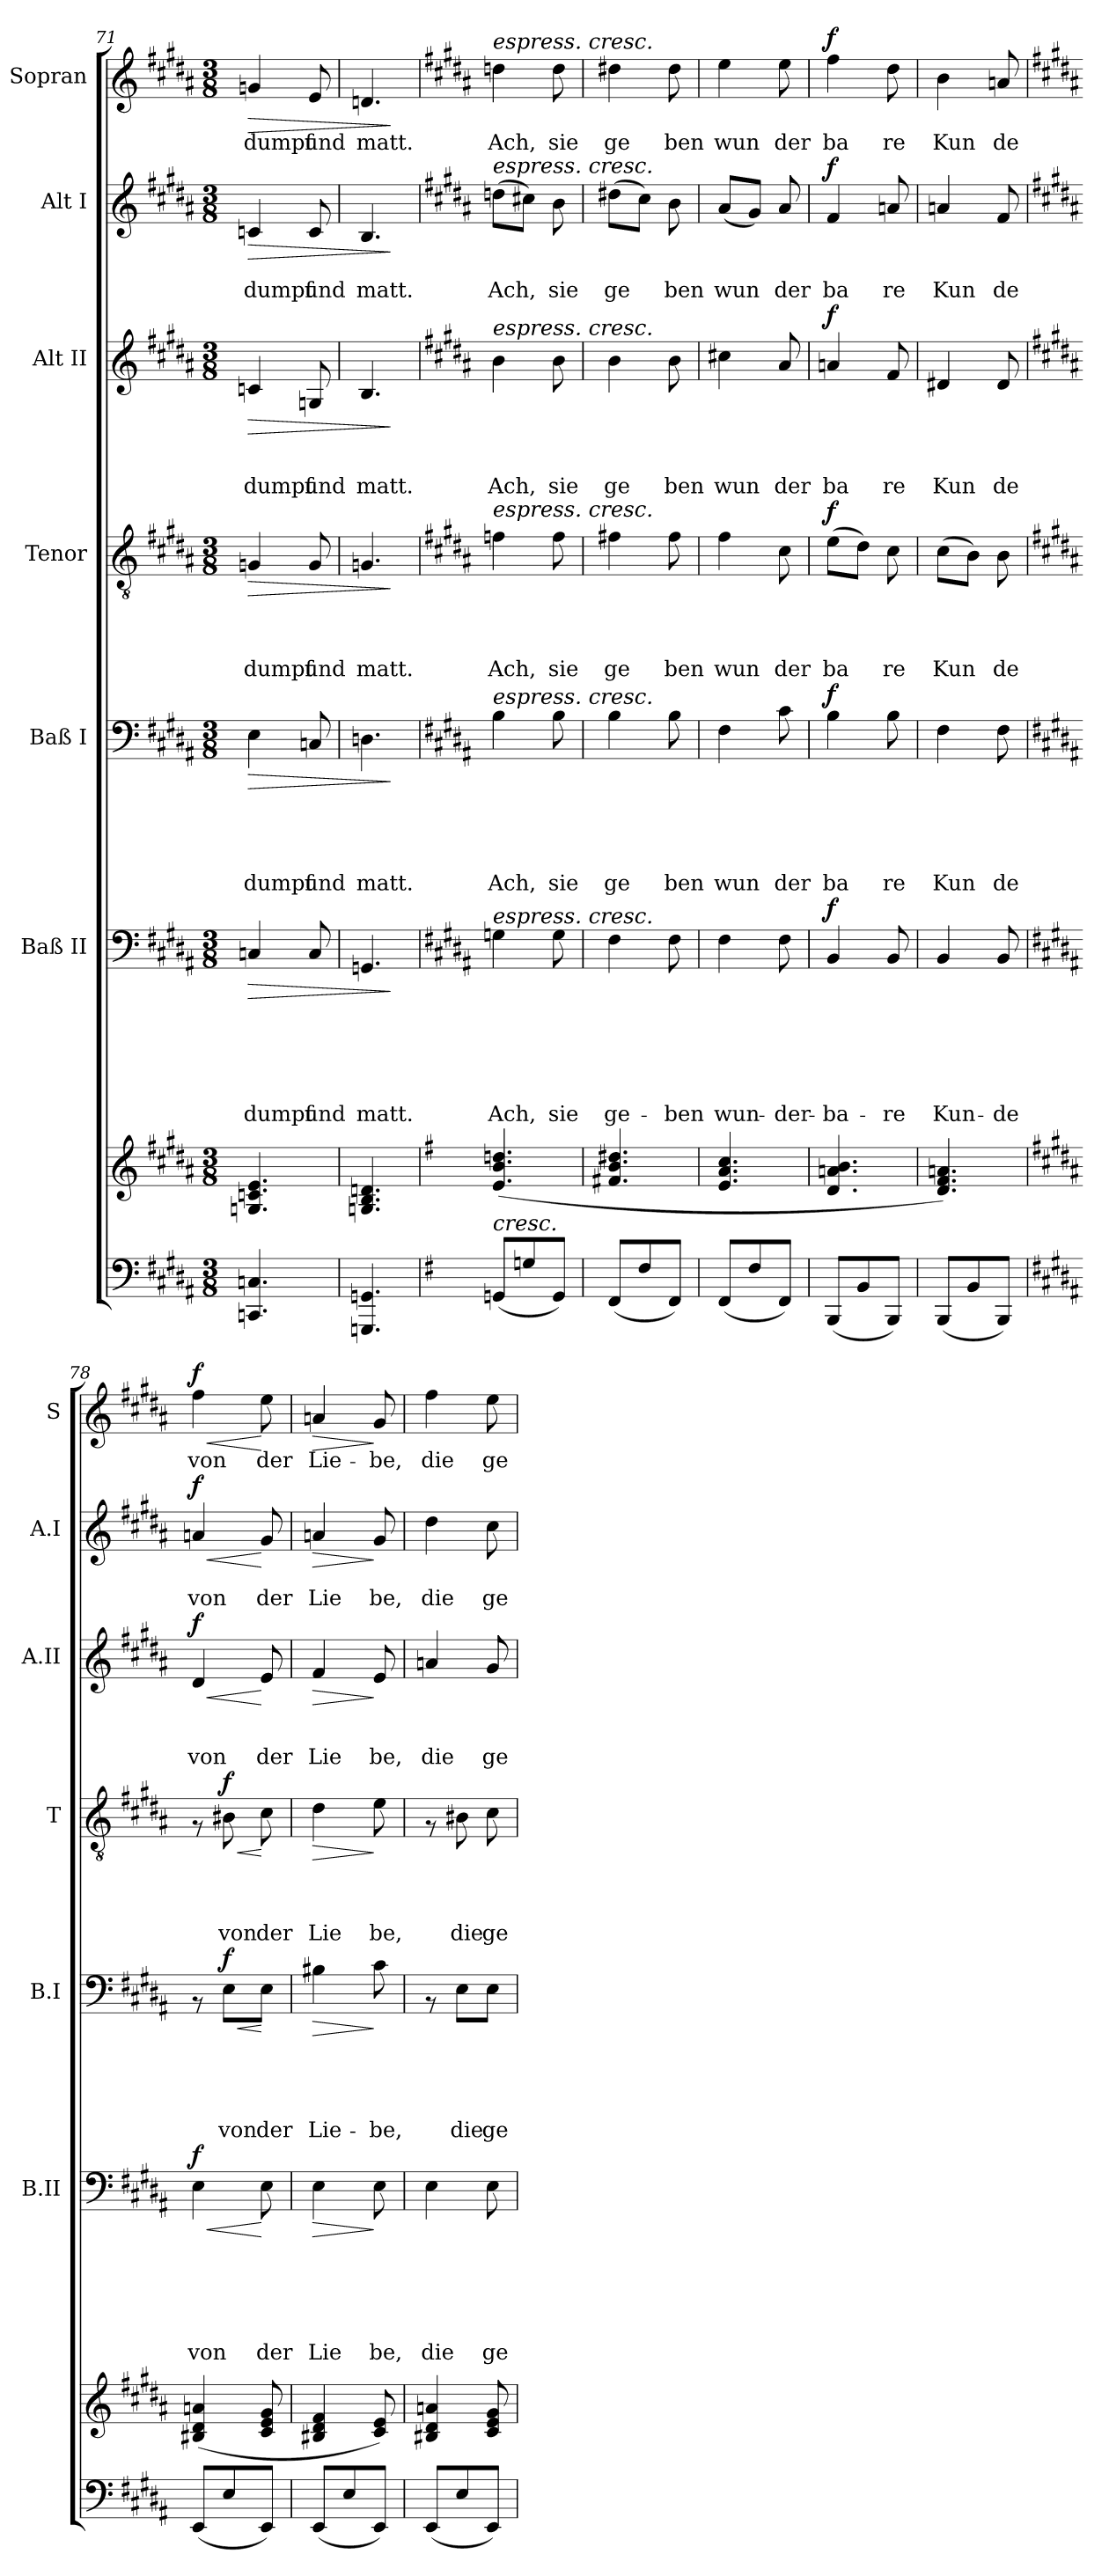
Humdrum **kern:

**kern	**kern	**kern	**text	**text	**text	**text	**text	**text	**dynam	**kern	**text	**text	**text	**text	**text	**dynam	**kern	**text	**text	**text	**text	**dynam	**kern	**text	**text	**text	**dynam	**kern	**text	**text	**dynam	**kern	**text	**dynam
*part8	*part7	*part6	*part6	*part6	*part6	*part6	*part6	*part6	*part6	*part5	*part5	*part5	*part5	*part5	*part5	*part5	*part4	*part4	*part4	*part4	*part4	*part4	*part3	*part3	*part3	*part3	*part3	*part2	*part2	*part2	*part2	*part1	*part1	*part1
*staff8	*staff7	*staff6	*staff6	*staff6	*staff6	*staff6	*staff6	*staff6	*staff6	*staff5	*staff5	*staff5	*staff5	*staff5	*staff5	*staff5	*staff4	*staff4	*staff4	*staff4	*staff4	*staff4	*staff3	*staff3	*staff3	*staff3	*staff3	*staff2	*staff2	*staff2	*staff2	*staff1	*staff1	*staff1
*	*	*I"Baß II	*	*	*	*	*	*	*	*I"Baß I	*	*	*	*	*	*	*I"Tenor	*	*	*	*	*	*I"Alt II	*	*	*	*	*I"Alt I	*	*	*	*I"Sopran	*	*
*	*	*I'B.II	*	*	*	*	*	*	*	*I'B.I	*	*	*	*	*	*	*I'T	*	*	*	*	*	*I'A.II	*	*	*	*	*I'A.I	*	*	*	*I'S	*	*
*clefF4	*clefG2	*clefF4	*	*	*	*	*	*	*	*clefF4	*	*	*	*	*	*	*clefGv2	*	*	*	*	*	*clefG2	*	*	*	*	*clefG2	*	*	*	*clefG2	*	*
*k[f#c#g#d#a#]	*k[f#c#g#d#a#]	*k[f#c#g#d#a#]	*	*	*	*	*	*	*	*k[f#c#g#d#a#]	*	*	*	*	*	*	*k[f#c#g#d#a#]	*	*	*	*	*	*k[f#c#g#d#a#]	*	*	*	*	*k[f#c#g#d#a#]	*	*	*	*k[f#c#g#d#a#]	*	*
*B:	*B:	*B:	*	*	*	*	*	*	*	*B:	*	*	*	*	*	*	*B:	*	*	*	*	*	*B:	*	*	*	*	*B:	*	*	*	*B:	*	*
*M3/8	*M3/8	*M3/8	*	*	*	*	*	*	*	*M3/8	*	*	*	*	*	*	*M3/8	*	*	*	*	*	*M3/8	*	*	*	*	*M3/8	*	*	*	*M3/8	*	*
=71	=71	=71	=71	=71	=71	=71	=71	=71	=71	=71	=71	=71	=71	=71	=71	=71	=71	=71	=71	=71	=71	=71	=71	=71	=71	=71	=71	=71	=71	=71	=71	=71	=71	=71
!	!	!	!	!	!	!	!	!LO:LY:b:rj	!LO:HP:b	!	!	!	!	!	!LO:LY:b:rj	!LO:HP:b	!	!	!	!	!LO:LY:b:rj	!LO:HP:b	!	!	!	!LO:LY:b:rj	!LO:HP:b	!	!	!LO:LY:b:rj	!LO:HP:b	!	!LO:LY:b:rj	!LO:HP:b
4.CCn/ 4.Cn/	4.Gn/ 4.cn/ 4.e/	4Cn/	.	.	.	.	.	dumpf	>	4E\	.	.	.	.	dumpf	>	4Gn/	.	.	.	dumpf	>	4cn/	.	.	dumpf	>	4cn/	.	dumpf	>	4gn/	dumpf	>
!	!	!	!	!	!	!	!	!LO:LY:b:rj	!	!	!	!	!	!	!LO:LY:b:rj	!	!	!	!	!	!LO:LY:b:rj	!	!	!	!	!LO:LY:b:rj	!	!	!	!LO:LY:b:rj	!	!	!LO:LY:b:rj	!
.	.	8C/	.	.	.	.	.	und	.	8Cn/	.	.	.	.	und	.	8G/	.	.	.	und	.	8Gn/	.	.	und	.	8c/	.	und	.	8e/	und	.
=72!	=72!	=72!	=72!	=72!	=72!	=72!	=72!	=72!	=72!	=72!	=72!	=72!	=72!	=72!	=72!	=72!	=72!	=72!	=72!	=72!	=72!	=72!	=72!	=72!	=72!	=72!	=72!	=72!	=72!	=72!	=72!	=72!	=72!	=72!
!	!	!	!	!	!	!	!	!LO:LY:b:rj	!	!	!	!	!	!	!LO:LY:b:rj	!	!	!	!	!	!LO:LY:b:rj	!	!	!	!	!LO:LY:b:rj	!	!	!	!LO:LY:b:rj	!	!	!LO:LY:b:rj	!
4.GGGn/ 4.GGn/	4.Gn/ 4.B/ 4.dn/	4.GGn/	.	.	.	.	.	matt.	.	4.Dn\	.	.	.	.	matt.	.	4.Gn/	.	.	.	matt.	.	4.B/	.	.	matt.	.	4.B/	.	matt.	.	4.dn/	matt.	.
.	.	.	.	.	.	.	.	.	]	.	.	.	.	.	.	]	.	.	.	.	.	]	.	.	.	.	]	.	.	.	]	.	.	]
=73!	=73!	=73!	=73!	=73!	=73!	=73!	=73!	=73!	=73!	=73!	=73!	=73!	=73!	=73!	=73!	=73!	=73!	=73!	=73!	=73!	=73!	=73!	=73!	=73!	=73!	=73!	=73!	=73!	=73!	=73!	=73!	=73!	=73!	=73!
*k[f#]	*k[f#]	*	*	*	*	*	*	*	*	*	*	*	*	*	*	*	*	*	*	*	*	*	*	*	*	*	*	*	*	*	*	*	*	*
*G:	*G:	*	*	*	*	*	*	*	*	*	*	*	*	*	*	*	*	*	*	*	*	*	*	*	*	*	*	*	*	*	*	*	*	*
!	!	!	!	!	!	!	!	!	!	!	!	!	!	!	!	!	!	!	!	!	!	!	!	!	!	!	!	!	!	!	!	!LO:TX:a:i:t=espress. cresc.	!	!
!	!	!	!	!	!	!	!	!	!	!	!	!	!	!	!	!	!	!	!	!	!	!	!	!	!	!	!	!LO:TX:a:i:t=espress. cresc.	!	!	!	!	!	!
!	!	!	!	!	!	!	!	!	!	!	!	!	!	!	!	!	!	!	!	!	!	!	!LO:TX:a:i:t=espress. cresc.	!	!	!	!	!	!	!	!	!	!	!
!	!	!	!	!	!	!	!	!	!	!	!	!	!	!	!	!	!LO:TX:a:i:t=espress. cresc.	!	!	!	!	!	!	!	!	!	!	!	!	!	!	!	!	!
!	!	!	!	!	!	!	!	!	!	!LO:TX:a:i:t=espress. cresc.	!	!	!	!	!	!	!	!	!	!	!	!	!	!	!	!	!	!	!	!	!	!	!	!
!	!	!LO:TX:a:i:t=espress. cresc.	!	!	!	!	!	!	!	!	!	!	!	!	!	!	!	!	!	!	!	!	!	!	!	!	!	!	!	!	!	!	!	!
!LO:TX:a:i:t=cresc.	!	!	!	!	!	!	!	!	!	!	!	!	!	!	!	!	!	!	!	!	!	!	!	!	!	!	!	!	!	!	!	!	!	!
!	!	!	!	!	!	!	!	!LO:LY:b:rj	!	!	!	!	!	!	!LO:LY:b:rj	!	!	!	!	!	!LO:LY:b:rj	!	!	!	!	!LO:LY:b:rj	!	!	!	!LO:LY:b:rj	!	!	!LO:LY:b:rj	!
(<8GGn/L	(>4.e/ 4.b/ 4.ddn/	4Gn\	.	.	.	.	.	Ach,	.	4B\	.	.	.	.	Ach,	.	4fn\	.	.	.	Ach,	.	4b\	.	.	Ach,	.	(>8ddn\L	.	Ach,	.	4ddn\	Ach,	.
8Gn/	.	.	.	.	.	.	.	.	.	.	.	.	.	.	.	.	.	.	.	.	.	.	.	.	.	.	.	8cc#X\J)	.	.	.	.	.	.
!	!	!	!	!	!	!	!	!LO:LY:b:rj	!	!	!	!	!	!	!LO:LY:b:rj	!	!	!	!	!	!LO:LY:b:rj	!	!	!	!	!LO:LY:b:rj	!	!	!	!LO:LY:b:rj	!	!	!LO:LY:b:rj	!
8GG/J)	.	8G\	.	.	.	.	.	sie	.	8B\	.	.	.	.	sie	.	8f\	.	.	.	sie	.	8b\	.	.	sie	.	8b\	.	sie	.	8dd\	sie	.
=74!	=74!	=74!	=74!	=74!	=74!	=74!	=74!	=74!	=74!	=74!	=74!	=74!	=74!	=74!	=74!	=74!	=74!	=74!	=74!	=74!	=74!	=74!	=74!	=74!	=74!	=74!	=74!	=74!	=74!	=74!	=74!	=74!	=74!	=74!
!	!	!	!	!	!	!	!	!LO:LY:b:rj	!	!	!	!	!	!	!LO:LY:b:rj	!	!	!	!	!	!LO:LY:b:rj	!	!	!	!	!LO:LY:b:rj	!	!	!	!LO:LY:b:rj	!	!	!LO:LY:b:rj	!
(<8FF#/L	4.f#X/ 4.b/ 4.dd#X/	4F#\	.	.	.	.	.	ge-	.	4B\	.	.	.	.	ge	.	4f#X\	.	.	.	ge	.	4b\	.	.	ge	.	(>8dd#X\L	.	ge	.	4dd#X\	ge	.
8F#/	.	.	.	.	.	.	.	.	.	.	.	.	.	.	.	.	.	.	.	.	.	.	.	.	.	.	.	8cc#\J)	.	.	.	.	.	.
!	!	!	!	!	!	!	!	!LO:LY:b:rj	!	!	!	!	!	!	!LO:LY:b:rj	!	!	!	!	!	!LO:LY:b:rj	!	!	!	!	!LO:LY:b:rj	!	!	!	!LO:LY:b:rj	!	!	!LO:LY:b:rj	!
8FF#/J)	.	8F#\	.	.	.	.	.	-ben	.	8B\	.	.	.	.	ben	.	8f#\	.	.	.	ben	.	8b\	.	.	ben	.	8b\	.	ben	.	8dd#\	ben	.
=75!	=75!	=75!	=75!	=75!	=75!	=75!	=75!	=75!	=75!	=75!	=75!	=75!	=75!	=75!	=75!	=75!	=75!	=75!	=75!	=75!	=75!	=75!	=75!	=75!	=75!	=75!	=75!	=75!	=75!	=75!	=75!	=75!	=75!	=75!
!	!	!	!	!	!	!	!	!LO:LY:b:rj	!	!	!	!	!	!	!LO:LY:b:rj	!	!	!	!	!	!LO:LY:b:rj	!	!	!	!	!LO:LY:b:rj	!	!	!	!LO:LY:b:rj	!	!	!LO:LY:b:rj	!
(<8FF#/L	4.e/ 4.a/ 4.cc/	4F#\	.	.	.	.	.	wun-	.	4F#\	.	.	.	.	wun	.	4f#\	.	.	.	wun	.	4cc#X\	.	.	wun	.	(<8a#/L	.	wun	.	4ee\	wun	.
8F#/	.	.	.	.	.	.	.	.	.	.	.	.	.	.	.	.	.	.	.	.	.	.	.	.	.	.	.	8g#/J)	.	.	.	.	.	.
!	!	!	!	!	!	!	!	!LO:LY:b:rj	!	!	!	!	!	!	!LO:LY:b:rj	!	!	!	!	!	!LO:LY:b:rj	!	!	!	!	!LO:LY:b:rj	!	!	!	!LO:LY:b:rj	!	!	!LO:LY:b:rj	!
8FF#/J)	.	8F#\	.	.	.	.	.	-der-	.	8c#\	.	.	.	.	der	.	8c#\	.	.	.	der	.	8a#/	.	.	der	.	8a#/	.	der	.	8ee\	der	.
=76!	=76!	=76!	=76!	=76!	=76!	=76!	=76!	=76!	=76!	=76!	=76!	=76!	=76!	=76!	=76!	=76!	=76!	=76!	=76!	=76!	=76!	=76!	=76!	=76!	=76!	=76!	=76!	=76!	=76!	=76!	=76!	=76!	=76!	=76!
!	!	!	!	!	!	!	!	!LO:LY:b:rj	!LO:DY:a	!	!	!	!	!	!LO:LY:b:rj	!LO:DY:a	!	!	!	!	!LO:LY:b:rj	!LO:DY:a	!	!	!	!LO:LY:b:rj	!LO:DY:a	!	!	!LO:LY:b:rj	!LO:DY:a	!	!LO:LY:b:rj	!LO:DY:a
(<8BBB/L	4.d/ 4.an/ 4.b/	4BB/	.	.	.	.	.	-ba-	f	4B\	.	.	.	.	ba	f	(>8e\L	.	.	.	ba	f	4an/	.	.	ba	f	4f#/	.	ba	f	4ff#\	ba	f
8BB/	.	.	.	.	.	.	.	.	.	.	.	.	.	.	.	.	8d#\J)	.	.	.	.	.	.	.	.	.	.	.	.	.	.	.	.	.
!	!	!	!	!	!	!	!	!LO:LY:b:rj	!	!	!	!	!	!	!LO:LY:b:rj	!	!	!	!	!	!LO:LY:b:rj	!	!	!	!	!LO:LY:b:rj	!	!	!	!LO:LY:b:rj	!	!	!LO:LY:b:rj	!
8BBB/J)	.	8BB/	.	.	.	.	.	-re	.	8B\	.	.	.	.	re	.	8c#\	.	.	.	re	.	8f#/	.	.	re	.	8an/	.	re	.	8dd#\	re	.
=77!	=77!	=77!	=77!	=77!	=77!	=77!	=77!	=77!	=77!	=77!	=77!	=77!	=77!	=77!	=77!	=77!	=77!	=77!	=77!	=77!	=77!	=77!	=77!	=77!	=77!	=77!	=77!	=77!	=77!	=77!	=77!	=77!	=77!	=77!
!	!	!	!	!	!	!	!	!LO:LY:b:rj	!	!	!	!	!	!	!LO:LY:b:rj	!	!	!	!	!	!LO:LY:b:rj	!	!	!	!	!LO:LY:b:rj	!	!	!	!LO:LY:b:rj	!	!	!LO:LY:b:rj	!
(<8BBB/L	4.d/ 4.f#/ 4.an/)	4BB/	.	.	.	.	.	Kun-	.	4F#\	.	.	.	.	Kun	.	(>8c#\L	.	.	.	Kun	.	4d#X/	.	.	Kun	.	4an/	.	Kun	.	4b\	Kun	.
8BB/	.	.	.	.	.	.	.	.	.	.	.	.	.	.	.	.	8B\J)	.	.	.	.	.	.	.	.	.	.	.	.	.	.	.	.	.
!	!	!	!	!	!	!	!	!LO:LY:b:rj	!	!	!	!	!	!	!LO:LY:b:rj	!	!	!	!	!	!LO:LY:b:rj	!	!	!	!	!LO:LY:b:rj	!	!	!	!LO:LY:b:rj	!	!	!LO:LY:b:rj	!
8BBB/J)	.	8BB/	.	.	.	.	.	-de	.	8F#\	.	.	.	.	de	.	8B\	.	.	.	de	.	8d#/	.	.	de	.	8f#/	.	de	.	8an/	de	.
!!LO:PB:g=z
=78!	=78!	=78!	=78!	=78!	=78!	=78!	=78!	=78!	=78!	=78!	=78!	=78!	=78!	=78!	=78!	=78!	=78!	=78!	=78!	=78!	=78!	=78!	=78!	=78!	=78!	=78!	=78!	=78!	=78!	=78!	=78!	=78!	=78!	=78!
*k[f#c#g#d#a#]	*k[f#c#g#d#a#]	*	*	*	*	*	*	*	*	*	*	*	*	*	*	*	*	*	*	*	*	*	*	*	*	*	*	*	*	*	*	*	*	*
*B:	*B:	*	*	*	*	*	*	*	*	*	*	*	*	*	*	*	*	*	*	*	*	*	*	*	*	*	*	*	*	*	*	*	*	*
!	!	!	!	!	!	!	!	!LO:LY:b:rj	!LO:HP:b	!	!	!	!	!	!	!	!	!	!	!	!	!	!	!	!	!LO:LY:b:rj	!LO:HP:b	!	!	!LO:LY:b:rj	!LO:HP:b	!	!LO:LY:b:rj	!LO:HP:b
!	!	!	!	!	!	!	!	!	!LO:DY:n=1:a	!	!	!	!	!	!	!	!	!	!	!	!	!	!	!	!	!	!LO:DY:n=1:a	!	!	!	!LO:DY:n=1:a	!	!	!LO:DY:n=1:a
(<8EE/L	(<4B#X/ 4d#/ 4an/	4E\	.	.	.	.	.	von	< f	8rAA	.	.	.	.	.	.	8rF	.	.	.	.	.	4d#/	.	.	von	< f	4an/	.	von	< f	4ff#\	von	< f
!	!	!	!	!	!	!	!	!	!	!	!	!	!	!	!LO:LY:b:rj	!LO:HP:b	!	!	!	!	!LO:LY:b:rj	!LO:HP:b	!	!	!	!	!	!	!	!	!	!	!	!
!	!	!	!	!	!	!	!	!	!	!	!	!	!	!	!	!LO:DY:n=1:a	!	!	!	!	!	!LO:DY:n=1:a	!	!	!	!	!	!	!	!	!	!	!	!
8E/	.	.	.	.	.	.	.	.	.	8E\L	.	.	.	.	von	< f	8B#X\	.	.	.	von	< f	.	.	.	.	.	.	.	.	.	.	.	.
!	!	!	!	!	!	!	!	!LO:LY:b:rj	!	!	!	!	!	!	!LO:LY:b:rj	!	!	!	!	!	!LO:LY:b:rj	!	!	!	!	!LO:LY:b:rj	!	!	!	!LO:LY:b:rj	!	!	!LO:LY:b:rj	!
8EE/J)	8c#/ 8e/ 8g#/	8E\	.	.	.	.	.	der	[	8E\J	.	.	.	.	der	[	8c#\	.	.	.	der	[	8e/	.	.	der	[	8g#/	.	der	[	8ee\	der	[
=79!	=79!	=79!	=79!	=79!	=79!	=79!	=79!	=79!	=79!	=79!	=79!	=79!	=79!	=79!	=79!	=79!	=79!	=79!	=79!	=79!	=79!	=79!	=79!	=79!	=79!	=79!	=79!	=79!	=79!	=79!	=79!	=79!	=79!	=79!
!	!	!	!	!	!	!	!	!LO:LY:b:rj	!LO:HP:b	!	!	!	!	!	!LO:LY:b:rj	!LO:HP:b	!	!	!	!	!LO:LY:b:rj	!LO:HP:b	!	!	!	!LO:LY:b:rj	!LO:HP:b	!	!	!LO:LY:b:rj	!LO:HP:b	!	!LO:LY:b:rj	!LO:HP:b
(<8EE/L	4B#X/ 4d#/ 4f#/	4E\	.	.	.	.	.	Lie	>	4B#X\	.	.	.	.	Lie-	>	4d#\	.	.	.	Lie	>	4f#/	.	.	Lie	>	4an/	.	Lie	>	4an/	Lie-	>
8E/	.	.	.	.	.	.	.	.	.	.	.	.	.	.	.	.	.	.	.	.	.	.	.	.	.	.	.	.	.	.	.	.	.	.
!	!	!	!	!	!	!	!	!LO:LY:b:rj	!	!	!	!	!	!	!LO:LY:b:rj	!	!	!	!	!	!LO:LY:b:rj	!	!	!	!	!LO:LY:b:rj	!	!	!	!LO:LY:b:rj	!	!	!LO:LY:b:rj	!
8EE/J)	8c#/ 8e/)	8E\	.	.	.	.	.	be,	]	8c#\	.	.	.	.	-be,	]	8e\	.	.	.	be,	]	8e/	.	.	be,	]	8g#/	.	be,	]	8g#/	-be,	]
=80!	=80!	=80!	=80!	=80!	=80!	=80!	=80!	=80!	=80!	=80!	=80!	=80!	=80!	=80!	=80!	=80!	=80!	=80!	=80!	=80!	=80!	=80!	=80!	=80!	=80!	=80!	=80!	=80!	=80!	=80!	=80!	=80!	=80!	=80!
!	!	!	!	!	!	!	!	!LO:LY:b:rj	!	!	!	!	!	!	!	!	!	!	!	!	!	!	!	!	!	!LO:LY:b:rj	!	!	!	!LO:LY:b:rj	!	!	!LO:LY:b:rj	!
(<8EE/L	4B#X/ 4d#/ 4an/	4E\	.	.	.	.	.	die	.	8rAA	.	.	.	.	.	.	8rF	.	.	.	.	.	4an/	.	.	die	.	4dd#\	.	die	.	4ff#\	die	.
!	!	!	!	!	!	!	!	!	!	!	!	!	!	!	!LO:LY:b:rj	!	!	!	!	!	!LO:LY:b:rj	!	!	!	!	!	!	!	!	!	!	!	!	!
8E/	.	.	.	.	.	.	.	.	.	8E\L	.	.	.	.	die	.	8B#X\	.	.	.	die	.	.	.	.	.	.	.	.	.	.	.	.	.
!	!	!	!	!	!	!	!	!LO:LY:b:rj	!	!	!	!	!	!	!LO:LY:b:rj	!	!	!	!	!	!LO:LY:b:rj	!	!	!	!	!LO:LY:b:rj	!	!	!	!LO:LY:b:rj	!	!	!LO:LY:b:rj	!
8EE/J)	8c#/ 8e/ 8g#/	8E\	.	.	.	.	.	ge	.	8E\J	.	.	.	.	ge-	.	8c#\	.	.	.	ge	.	8g#/	.	.	ge	.	8cc#\	.	ge	.	8ee\	ge-	.
=!	=!	=!	=!	=!	=!	=!	=!	=!	=!	=!	=!	=!	=!	=!	=!	=!	=!	=!	=!	=!	=!	=!	=!	=!	=!	=!	=!	=!	=!	=!	=!	=!	=!	=!
*-	*-	*-	*-	*-	*-	*-	*-	*-	*-	*-	*-	*-	*-	*-	*-	*-	*-	*-	*-	*-	*-	*-	*-	*-	*-	*-	*-	*-	*-	*-	*-	*-	*-	*-
